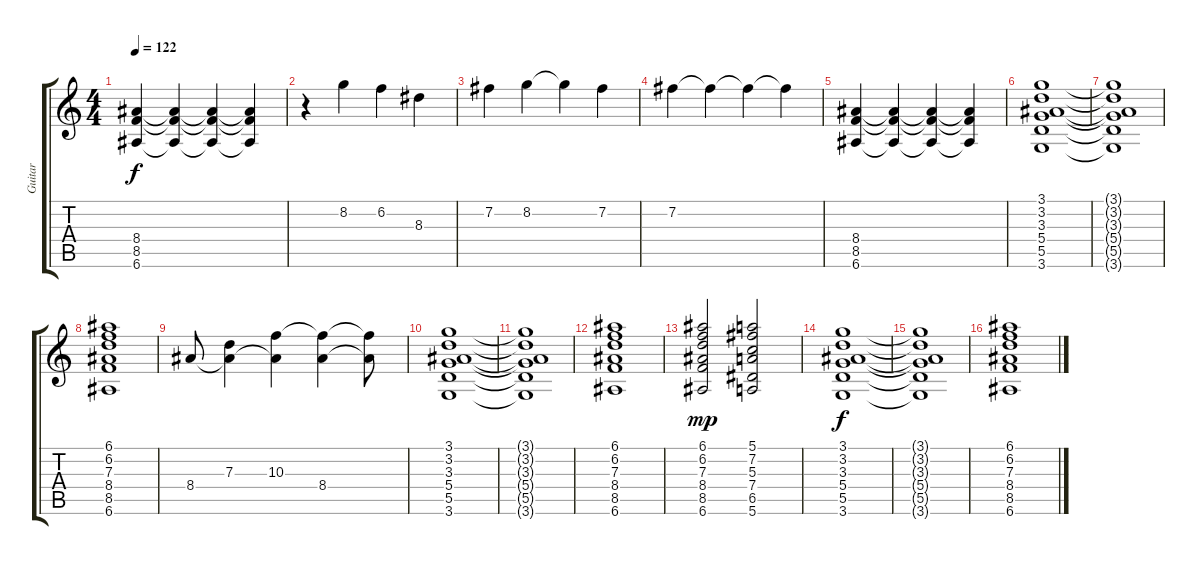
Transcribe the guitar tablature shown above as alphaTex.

\track ("Guitar" "Guitar") {mute instrument electricguitarjazz}
\staff {score tabs}
\tuning (E4 B3 G3 D3 A2 E2) {hide}
\ts (4 4)
\tempo 122
\clef g2
\ks c
(8.4 8.5 6.6).4{dy f} (8.4{t} 8.5{t} 6.6{t}).4 (8.4{t} 8.5{t} 6.6{t}).4 (8.4{t} 8.5{t} 6.6{t}).4 |
r.4 8.2.4 6.2.4 8.3.4 |
7.2.4 8.2.4 8.2{t}.4 7.2.4 |
7.2.4 7.2{t}.4 7.2{t}.4 7.2{t}.4 |
(8.4 8.5 6.6).4 (8.4{t} 8.5{t} 6.6{t}).4 (8.4{t} 8.5{t} 6.6{t}).4 (8.4{t} 8.5{t} 6.6{t}).4 |
(3.1 3.2 3.3 5.4 5.5 3.6).1 |
(3.1{t} 3.2{t} 3.3{t} 5.4{t} 5.5{t} 3.6{t}).1 |
(6.1 6.2 7.3 8.4 8.5 6.6).1 |
8.4.8 (7.3 8.4{t}).4 (10.3 8.4{t}).4 (10.3{t} 8.4).4 (10.3{t} 8.4{t}).8 |
(3.1 3.2 3.3 5.4 5.5 3.6).1 |
(3.1{t} 3.2{t} 3.3{t} 5.4{t} 5.5{t} 3.6{t}).1 |
(6.1 6.2 7.3 8.4 8.5 6.6).1 |
(6.1 6.2 7.3 8.4 8.5 6.6).2{dy mp} (5.1 7.2 5.3 7.4 6.5 5.6).2 |
(3.1 3.2 3.3 5.4 5.5 3.6).1{dy f} |
(3.1{t} 3.2{t} 3.3{t} 5.4{t} 5.5{t} 3.6{t}).1 |
(6.1 6.2 7.3 8.4 8.5 6.6).1
